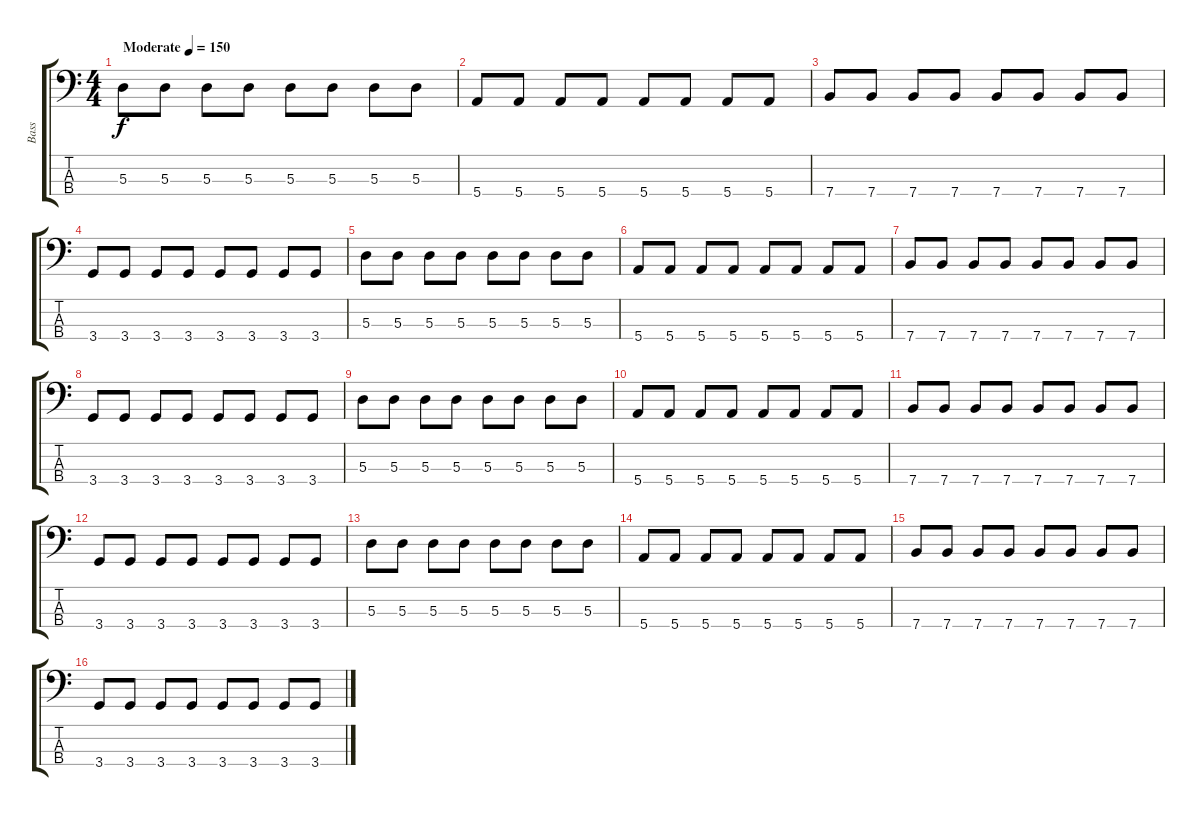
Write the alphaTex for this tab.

\track ("Bass" "Bass") {instrument slapbass2}
\staff {score tabs}
\tuning (G2 D2 A1 E1) {hide}
\ts (4 4)
\tempo (150 "Moderate")
\clef f4
\ks c
5.3.8{dy f instrument slapbass2} 5.3.8 5.3.8 5.3.8 5.3.8 5.3.8 5.3.8 5.3.8 |
5.4.8 5.4.8 5.4.8 5.4.8 5.4.8 5.4.8 5.4.8 5.4.8 |
7.4.8 7.4.8 7.4.8 7.4.8 7.4.8 7.4.8 7.4.8 7.4.8 |
3.4.8 3.4.8 3.4.8 3.4.8 3.4.8 3.4.8 3.4.8 3.4.8 |
5.3.8 5.3.8 5.3.8 5.3.8 5.3.8 5.3.8 5.3.8 5.3.8 |
5.4.8 5.4.8 5.4.8 5.4.8 5.4.8 5.4.8 5.4.8 5.4.8 |
7.4.8 7.4.8 7.4.8 7.4.8 7.4.8 7.4.8 7.4.8 7.4.8 |
3.4.8 3.4.8 3.4.8 3.4.8 3.4.8 3.4.8 3.4.8 3.4.8 |
5.3.8 5.3.8 5.3.8 5.3.8 5.3.8 5.3.8 5.3.8 5.3.8 |
5.4.8 5.4.8 5.4.8 5.4.8 5.4.8 5.4.8 5.4.8 5.4.8 |
7.4.8 7.4.8 7.4.8 7.4.8 7.4.8 7.4.8 7.4.8 7.4.8 |
3.4.8 3.4.8 3.4.8 3.4.8 3.4.8 3.4.8 3.4.8 3.4.8 |
5.3.8 5.3.8 5.3.8 5.3.8 5.3.8 5.3.8 5.3.8 5.3.8 |
5.4.8 5.4.8 5.4.8 5.4.8 5.4.8 5.4.8 5.4.8 5.4.8 |
7.4.8 7.4.8 7.4.8 7.4.8 7.4.8 7.4.8 7.4.8 7.4.8 |
3.4.8 3.4.8 3.4.8 3.4.8 3.4.8 3.4.8 3.4.8 3.4.8
